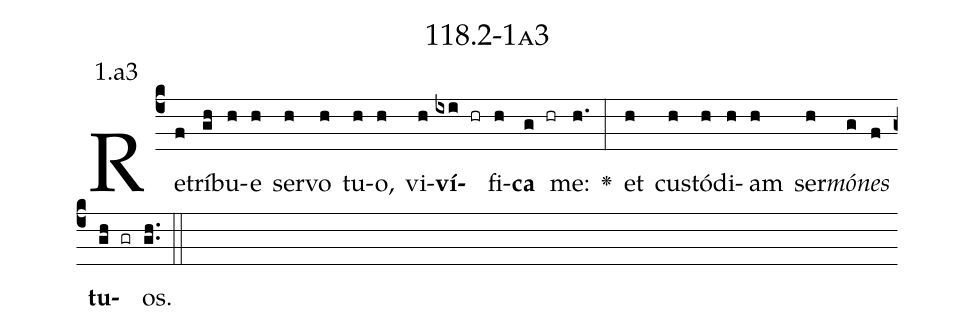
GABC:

name: 118.2-1a3;
annotation: 1.a3;
%%
(c4)Re(f)trí(gh)bu(h)e(h) ser(h)vo(h) tu(h)o,(h) vi(h)<b>ví</b>(ixi hr)fi(h)<b>ca</b>(g hr) me:(h.) <v>\greheightstar</v>(:) et(h) cus(h)tó(h)di(h)am(h) ser(h)<i>mó</i>(g)<i>nes</i>(f) <b>tu</b>(gh gr)os.(gh..) (::)


%E(h) u(h) o(g) u(f) a(gh) e.(gh..) (::)
